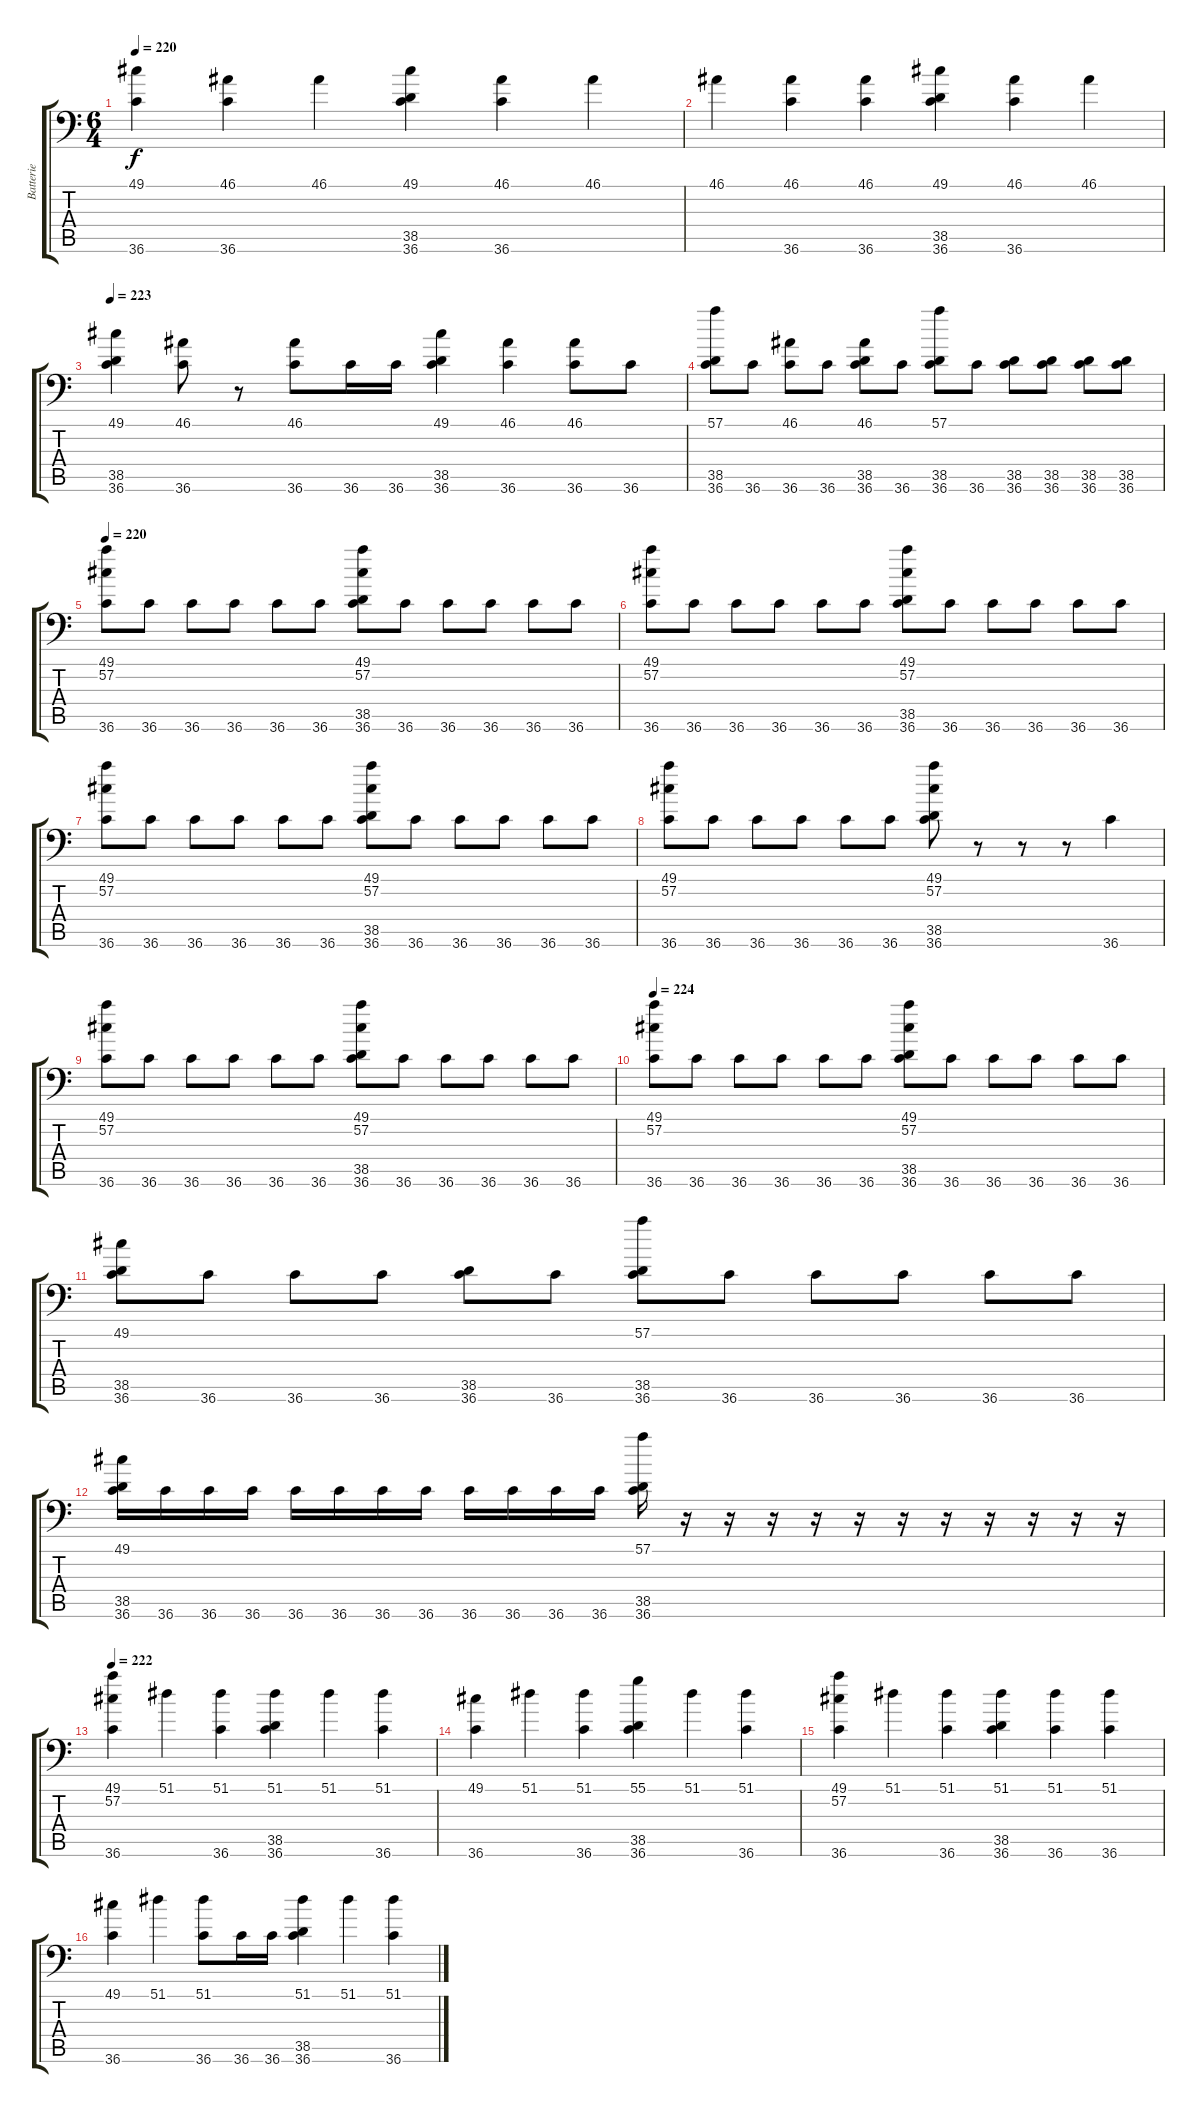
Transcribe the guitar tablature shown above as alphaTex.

\track ("Batterie" "Batterie") {instrument acousticgrandpiano}
\staff {score tabs}
\tuning (C-1 C-1 C-1 C-1 C-1 C-1) {hide}
\ts (6 4)
\tempo 220
\clef f4
\ks c
(49.1 36.6).4{dy f} (46.1 36.6).4 46.1.4 (49.1 38.5 36.6).4 (46.1 36.6).4 46.1.4 |
46.1.4 (46.1 36.6).4 (46.1 36.6).4 (49.1 38.5 36.6).4 (46.1 36.6).4 46.1.4 |
\tempo 223
(49.1 38.5 36.6).4 (46.1 36.6).8 r.8 (46.1 36.6).8 36.6.16 36.6.16 (49.1 38.5 36.6).4 (46.1 36.6).4 (46.1 36.6).8 36.6.8 |
(57.1 38.5 36.6).8 36.6.8 (46.1 36.6).8 36.6.8 (46.1 38.5 36.6).8 36.6.8 (57.1 38.5 36.6).8 36.6.8 (38.5 36.6).8 (38.5 36.6).8 (38.5 36.6).8 (38.5 36.6).8 |
\tempo 220
(49.1 57.2 36.6).8 36.6.8 36.6.8 36.6.8 36.6.8 36.6.8 (49.1 57.2 38.5 36.6).8 36.6.8 36.6.8 36.6.8 36.6.8 36.6.8 |
(49.1 57.2 36.6).8 36.6.8 36.6.8 36.6.8 36.6.8 36.6.8 (49.1 57.2 38.5 36.6).8 36.6.8 36.6.8 36.6.8 36.6.8 36.6.8 |
(49.1 57.2 36.6).8 36.6.8 36.6.8 36.6.8 36.6.8 36.6.8 (49.1 57.2 38.5 36.6).8 36.6.8 36.6.8 36.6.8 36.6.8 36.6.8 |
(49.1 57.2 36.6).8 36.6.8 36.6.8 36.6.8 36.6.8 36.6.8 (49.1 57.2 38.5 36.6).8 r.8 r.8 r.8 36.6.4 |
(49.1 57.2 36.6).8 36.6.8 36.6.8 36.6.8 36.6.8 36.6.8 (49.1 57.2 38.5 36.6).8 36.6.8 36.6.8 36.6.8 36.6.8 36.6.8 |
\tempo 224
(49.1 57.2 36.6).8 36.6.8 36.6.8 36.6.8 36.6.8 36.6.8 (49.1 57.2 38.5 36.6).8 36.6.8 36.6.8 36.6.8 36.6.8 36.6.8 |
(49.1 38.5 36.6).8 36.6.8 36.6.8 36.6.8 (38.5 36.6).8 36.6.8 (57.1 38.5 36.6).8 36.6.8 36.6.8 36.6.8 36.6.8 36.6.8 |
(49.1 38.5 36.6).16 36.6.16 36.6.16 36.6.16 36.6.16 36.6.16 36.6.16 36.6.16 36.6.16 36.6.16 36.6.16 36.6.16 (57.1 38.5 36.6).16 r.16 r.16 r.16 r.16 r.16 r.16 r.16 r.16 r.16 r.16 r.16 |
\tempo 222
(49.1 57.2 36.6).4 51.1.4 (51.1 36.6).4 (51.1 38.5 36.6).4 51.1.4 (51.1 36.6).4 |
(49.1 36.6).4 51.1.4 (51.1 36.6).4 (55.1 38.5 36.6).4 51.1.4 (51.1 36.6).4 |
(49.1 57.2 36.6).4 51.1.4 (51.1 36.6).4 (51.1 38.5 36.6).4 (51.1 36.6).4 (51.1 36.6).4 |
(49.1 36.6).4 51.1.4 (51.1 36.6).8 36.6.16 36.6.16 (51.1 38.5 36.6).4 51.1.4 (51.1 36.6).4
